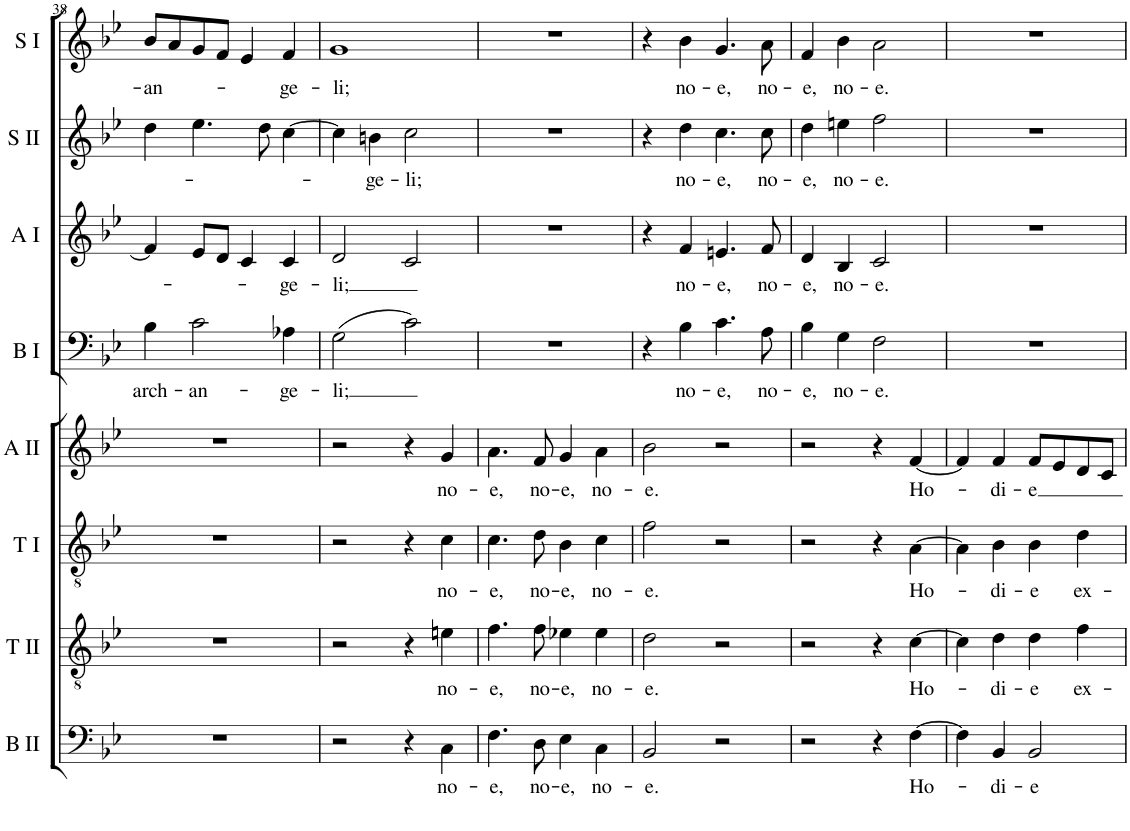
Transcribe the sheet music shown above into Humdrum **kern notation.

**kern	**text	**kern	**text	**kern	**text	**kern	**text	**kern	**text	**kern	**text	**kern	**text	**kern	**text
*part8	*part8	*part7	*part7	*part6	*part6	*part5	*part5	*part4	*part4	*part3	*part3	*part2	*part2	*part1	*part1
*staff8	*staff8	*staff7	*staff7	*staff6	*staff6	*staff5	*staff5	*staff4	*staff4	*staff3	*staff3	*staff2	*staff2	*staff1	*staff1
*I"Basse II	*	*I"Ténor II	*	*I"Ténor I	*	*I"Alto II	*	*I"Basse I	*	*I"Alto I	*	*I"Soprano II	*	*I"Soprano I	*
*I'B II	*	*I'T II	*	*I'T I	*	*I'A II	*	*I'B I	*	*I'A I	*	*I'S II	*	*I'S I	*
!!LO:PB:g=z
*clefF4	*	*clefGv2	*	*clefGv2	*	*clefG2	*	*clefF4	*	*clefG2	*	*clefG2	*	*clefG2	*
*k[b-e-]	*	*k[b-e-]	*	*k[b-e-]	*	*k[b-e-]	*	*k[b-e-]	*	*k[b-e-]	*	*k[b-e-]	*	*k[b-e-]	*
*M2/2	*	*M2/2	*	*M2/2	*	*M2/2	*	*M2/2	*	*M2/2	*	*M2/2	*	*M2/2	*
*met(c|)	*	*met(c|)	*	*met(c|)	*	*met(c|)	*	*met(c|)	*	*met(c|)	*	*met(c|)	*	*met(c|)	*
=38	=38	=38	=38	=38	=38	=38	=38	=38	=38	=38	=38	=38	=38	=38	=38
!	!	!	!	!	!	!	!	!	!LO:LY:b	!	!	!	!	!	!LO:LY:b
1r	.	1r	.	1r	.	1r	.	4B-\	arch-	4f/]	.	4dd\	.	8b-/L	-an-
.	.	.	.	.	.	.	.	.	.	.	.	.	.	8a/	.
!	!	!	!	!	!	!	!	!	!LO:LY:b	!	!	!	!	!	!
.	.	.	.	.	.	.	.	2c\	-an-	8e-/L	.	4.ee-\	.	8g/	.
.	.	.	.	.	.	.	.	.	.	8d/J	.	.	.	8f/J	.
.	.	.	.	.	.	.	.	.	.	4c/	.	.	.	4e-/	.
.	.	.	.	.	.	.	.	.	.	.	.	8dd\	.	.	.
!	!	!	!	!	!	!	!	!	!LO:LY:b	!	!LO:LY:b	!	!	!	!LO:LY:b
.	.	.	.	.	.	.	.	4A-X\	-ge-	4c/	-ge-	[4cc\	.	4f/	-ge-
=39	=39	=39	=39	=39	=39	=39	=39	=39	=39	=39	=39	=39	=39	=39	=39
!	!	!	!	!	!	!	!	!	!LO:LY:b	!	!LO:LY:b	!	!	!	!LO:LY:b
2r	.	2r	.	2r	.	2r	.	(>2G\	-li;	2d/	-li;	4cc\]	.	1g	-li;
!	!	!	!	!	!	!	!	!	!	!	!	!	!LO:LY:b	!	!
.	.	.	.	.	.	.	.	.	.	.	.	4bn\	-ge-	.	.
!	!	!	!	!	!	!	!	!	!	!	!	!	!LO:LY:b	!	!
4r	.	4r	.	4r	.	4r	.	2c\)	.	2c/	.	2cc\	-li;	.	.
!	!LO:LY:b	!	!LO:LY:b	!	!LO:LY:b	!	!LO:LY:b	!	!	!	!	!	!	!	!
4C\	no-	4en\	no-	4c\	no-	4g/	no-	.	.	.	.	.	.	.	.
=40	=40	=40	=40	=40	=40	=40	=40	=40	=40	=40	=40	=40	=40	=40	=40
!	!LO:LY:b	!	!LO:LY:b	!	!LO:LY:b	!	!LO:LY:b	!	!	!	!	!	!	!	!
4.F\	-e,	4.f\	-e,	4.c\	-e,	4.a\	-e,	1r	.	1r	.	1r	.	1r	.
!	!LO:LY:b	!	!LO:LY:b	!	!LO:LY:b	!	!LO:LY:b	!	!	!	!	!	!	!	!
8D\	no-	8f\	no-	8d\	no-	8f/	no-	.	.	.	.	.	.	.	.
!	!LO:LY:b	!	!LO:LY:b	!	!LO:LY:b	!	!LO:LY:b	!	!	!	!	!	!	!	!
4E-\	-e,	4e-X\	-e,	4B-\	-e,	4g/	-e,	.	.	.	.	.	.	.	.
!	!LO:LY:b	!	!LO:LY:b	!	!LO:LY:b	!	!LO:LY:b	!	!	!	!	!	!	!	!
4C\	no-	4e-\	no-	4c\	no-	4a\	no-	.	.	.	.	.	.	.	.
=41	=41	=41	=41	=41	=41	=41	=41	=41	=41	=41	=41	=41	=41	=41	=41
!	!LO:LY:b	!	!LO:LY:b	!	!LO:LY:b	!	!LO:LY:b	!	!	!	!	!	!	!	!
2BB-/	-e.	2d\	-e.	2f\	-e.	2b-\	-e.	4r	.	4r	.	4r	.	4r	.
!	!	!	!	!	!	!	!	!	!LO:LY:b	!	!LO:LY:b	!	!LO:LY:b	!	!LO:LY:b
.	.	.	.	.	.	.	.	4B-\	no-	4f/	no-	4dd\	no-	4b-\	no-
!	!	!	!	!	!	!	!	!	!LO:LY:b	!	!LO:LY:b	!	!LO:LY:b	!	!LO:LY:b
2r	.	2r	.	2r	.	2r	.	4.c\	-e,	4.en/	-e,	4.cc\	-e,	4.g/	-e,
!	!	!	!	!	!	!	!	!	!LO:LY:b	!	!LO:LY:b	!	!LO:LY:b	!	!LO:LY:b
.	.	.	.	.	.	.	.	8A\	no-	8f/	no-	8cc\	no-	8a\	no-
=42	=42	=42	=42	=42	=42	=42	=42	=42	=42	=42	=42	=42	=42	=42	=42
!	!	!	!	!	!	!	!	!	!LO:LY:b	!	!LO:LY:b	!	!LO:LY:b	!	!LO:LY:b
2r	.	2r	.	2r	.	2r	.	4B-\	­ e,	4d/	­ e,	4dd\	­ e,	4f/	­ e,
!	!	!	!	!	!	!	!	!	!LO:LY:b	!	!LO:LY:b	!	!LO:LY:b	!	!LO:LY:b
.	.	.	.	.	.	.	.	4G\	no-	4B-/	no-	4een\	no-	4b-\	no-
!	!	!	!	!	!	!	!	!	!LO:LY:b	!	!LO:LY:b	!	!LO:LY:b	!	!LO:LY:b
4r	.	4r	.	4r	.	4r	.	2F\	-e.	2c/	-e.	2ff\	-e.	2a\	-e.
!	!LO:LY:b	!	!LO:LY:b	!	!LO:LY:b	!	!LO:LY:b	!	!	!	!	!	!	!	!
[4F\	Ho-	[4c\	Ho-	[4A\	Ho-	[4f/	Ho-	.	.	.	.	.	.	.	.
=43	=43	=43	=43	=43	=43	=43	=43	=43	=43	=43	=43	=43	=43	=43	=43
4F\]	.	4c\]	.	4A\]	.	4f/]	.	1r	.	1r	.	1r	.	1r	.
!	!LO:LY:b	!	!LO:LY:b	!	!LO:LY:b	!	!LO:LY:b	!	!	!	!	!	!	!	!
4BB-/	-di-	4d\	-di-	4B-\	-di-	4f/	-di-	.	.	.	.	.	.	.	.
!	!LO:LY:b	!	!LO:LY:b	!	!LO:LY:b	!	!LO:LY:b	!	!	!	!	!	!	!	!
2BB-/	-e	4d\	-e	4B-\	-e	8f/L	-e	.	.	.	.	.	.	.	.
.	.	.	.	.	.	8e-/	.	.	.	.	.	.	.	.	.
!	!	!	!LO:LY:b	!	!LO:LY:b	!	!	!	!	!	!	!	!	!	!
.	.	4f\	ex-	4d\	ex-	8d/	.	.	.	.	.	.	.	.	.
.	.	.	.	.	.	8c/J	.	.	.	.	.	.	.	.	.
=	=	=	=	=	=	=	=	=	=	=	=	=	=	=	=
*-	*-	*-	*-	*-	*-	*-	*-	*-	*-	*-	*-	*-	*-	*-	*-
